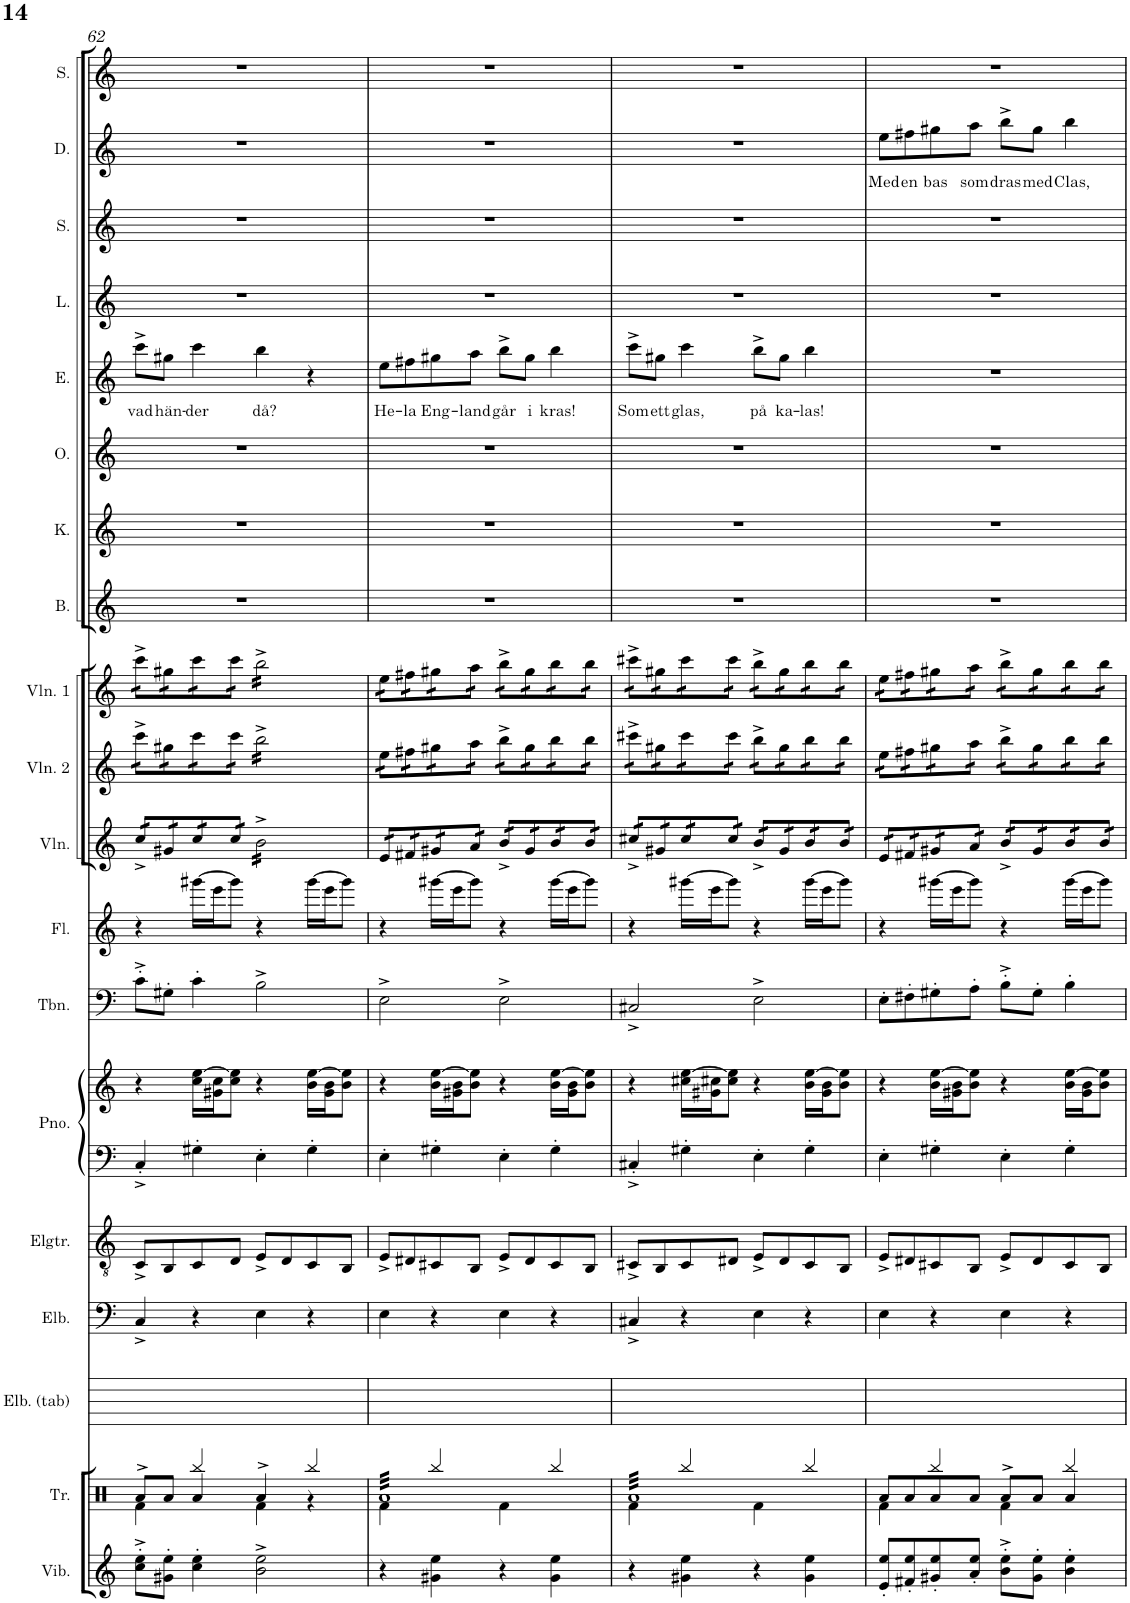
**kern	**kern	**kern	**kern	**kern	**kern	**kern	**kern	**kern	**kern	**kern	**text	**kern	**text
*part11	*part10	*part9	*part8	*part8	*part7	*part6	*part5	*part4	*part3	*part2	*part2	*part1	*part1
*staff12	*staff11	*staff10	*staff9	*staff8	*staff7	*staff6	*staff5	*staff4	*staff3	*staff2	*staff2	*staff1	*staff1
*I"Vibrafon	*I"Elbas	*I"Elgitarr	*I"Piano	*	*I"Trombon	*I"Tvärflöjt	*I"Violin	*I"Violin 2	*I"Violin 1	*I"Elisabet	*	*I"Drake	*
*I'Vib.	*I'Elb.	*I'Elgtr.	*I'Pno.	*	*I'Tbn.	*	*I'Vln.	*I'Vln. 2	*I'Vln. 1	*I'E.	*	*I'D.	*
!!LO:PB:g=z
*clefG2	*clefF4	*clefGv2	*clefF4	*clefG2	*clefF4	*clefG2	*clefG2	*clefG2	*clefG2	*clefG2	*	*clefG2	*
*	*Trd7c12	*	*	*	*	*	*	*	*	*	*	*	*
*k[]	*k[]	*k[]	*k[]	*k[]	*k[]	*k[]	*k[]	*k[]	*k[]	*k[]	*	*k[]	*
*M4/4	*M4/4	*M4/4	*M4/4	*M4/4	*M4/4	*M4/4	*M4/4	*M4/4	*M4/4	*M4/4	*	*M4/4	*
=62	=62	=62	=62	=62	=62	=62	=62	=62	=62	=62	=62	=62	=62
!	!	!	!	!	!	!	!	!	!	!	!LO:LY:b	!	!
*	*	*	*	*	*	*	*tremolo	*	*	*	*	*	*
*	*	*	*	*	*	*	*	*tremolo	*	*	*	*	*
*	*	*	*	*	*	*	*	*	*tremolo	*	*	*	*
8cc\'^ 8ee\'^L	4C^/	8C^/L	4C'^/	4r	8c'^\L	4r	16cc^/LL	16ccc^\LL	16ccc^\LL	8ccc^\L	vad	1r	.
.	.	.	.	.	.	.	16cc^/	16ccc^\	16ccc^\	.	.	.	.
!	!	!	!	!	!	!	!	!	!	!	!LO:LY:b	!	!
8g#X\' 8ee\'J	.	8BB/	.	.	8G#X'\J	.	16g#X/	16gg#X\	16gg#X\	8gg#X\J	hän-	.	.
.	.	.	.	.	.	.	16g#X/	16gg#X\	16gg#X\	.	.	.	.
!	!	!	!	!	!	!	!	!	!	!	!LO:LY:b	!	!
4cc\' 4ee\'	4r	8C/	4G#X'\	16cc\ [16ee\LL	4c'\	[16ggg#X\LL	16cc/	16ccc\	16ccc\	4ccc\	-der	.	.
.	.	.	.	16g#X\ 16cc\J	.	16eee\J	16cc/	16ccc\	16ccc\	.	.	.	.
.	.	8D/J	.	8cc\ 8ee\]J	.	8ggg#\J]	16cc/	16ccc\	16ccc\	.	.	.	.
.	.	.	.	.	.	.	16cc/JJ	16ccc\JJ	16ccc\JJ	.	.	.	.
!	!	!	!	!	!	!	!	!	!	!	!LO:LY:b	!	!
2b\^ 2ee\^	4E\	8E^/L	4E'\	4r	2B^\	4r	16b^\LL	16bb^\LL	16bb^\LL	4bb\	då?	.	.
.	.	.	.	.	.	.	16b^\	16bb^\	16bb^\	.	.	.	.
.	.	8D/	.	.	.	.	16b^\	16bb^\	16bb^\	.	.	.	.
.	.	.	.	.	.	.	16b^\	16bb^\	16bb^\	.	.	.	.
.	4r	8C/	4G#'\	16b\ [16ee\LL	.	[16ggg#\LL	16b^\	16bb^\	16bb^\	4r	.	.	.
.	.	.	.	16g#\ 16b\J	.	16eee\J	16b^\	16bb^\	16bb^\	.	.	.	.
.	.	8BB/J	.	8b\ 8ee\]J	.	8ggg#\J]	16b^\	16bb^\	16bb^\	.	.	.	.
.	.	.	.	.	.	.	16b^\JJ	16bb^\JJ	16bb^\JJ	.	.	.	.
=63	=63	=63	=63	=63	=63	=63	=63	=63	=63	=63	=63	=63	=63
!	!	!	!	!	!	!	!	!	!	!	!LO:LY:b	!	!
4r	4E\	8E^/L	4E'\	4r	2E^\	4r	16e/LL	16ee\LL	16ee\LL	8ee\L	-He-	1r	.
.	.	.	.	.	.	.	16e/	16ee\	16ee\	.	.	.	.
!	!	!	!	!	!	!	!	!	!	!	!LO:LY:b	!	!
.	.	8D#X/	.	.	.	.	16f#X/	16ff#X\	16ff#X\	8ff#X\	-la	.	.
.	.	.	.	.	.	.	16f#X/	16ff#X\	16ff#X\	.	.	.	.
!	!	!	!	!	!	!	!	!	!	!	!LO:LY:b	!	!
4g#X\ 4ee\	4r	8C#X/	4G#X'\	16b\ [16ee\LL	.	[16ggg#X\LL	16g#X/	16gg#X\	16gg#X\	8gg#X\	Eng-	.	.
.	.	.	.	16g#X\ 16b\J	.	16eee\J	16g#X/	16gg#X\	16gg#X\	.	.	.	.
!	!	!	!	!	!	!	!	!	!	!	!LO:LY:b	!	!
.	.	8BB/J	.	8b\ 8ee\]J	.	8ggg#\J]	16a/	16aa\	16aa\	8aa\J	-land	.	.
.	.	.	.	.	.	.	16a/JJ	16aa\JJ	16aa\JJ	.	.	.	.
!	!	!	!	!	!	!	!	!	!	!	!LO:LY:b	!	!
4r	4E\	8E^/L	4E'\	4r	2E^\	4r	16b^/LL	16bb^\LL	16bb^\LL	8bb^\L	går	.	.
.	.	.	.	.	.	.	16b^/	16bb^\	16bb^\	.	.	.	.
!	!	!	!	!	!	!	!	!	!	!	!LO:LY:b	!	!
.	.	8D#/	.	.	.	.	16g#/	16gg#\	16gg#\	8gg#\J	i	.	.
.	.	.	.	.	.	.	16g#/	16gg#\	16gg#\	.	.	.	.
!	!	!	!	!	!	!	!	!	!	!	!LO:LY:b	!	!
4g#\ 4ee\	4r	8C#/	4G#'\	16b\ [16ee\LL	.	[16ggg#\LL	16b/	16bb\	16bb\	4bb\	kras!	.	.
.	.	.	.	16g#\ 16b\J	.	16eee\J	16b/	16bb\	16bb\	.	.	.	.
.	.	8BB/J	.	8b\ 8ee\]J	.	8ggg#\J]	16b/	16bb\	16bb\	.	.	.	.
.	.	.	.	.	.	.	16b/JJ	16bb\JJ	16bb\JJ	.	.	.	.
=64	=64	=64	=64	=64	=64	=64	=64	=64	=64	=64	=64	=64	=64
!	!	!	!	!	!	!	!	!	!	!	!LO:LY:b	!	!
4r	4C#X^/	8C#X^/L	4C#X'^/	4r	2C#X^/	4r	16cc#X^/LL	16ccc#X^\LL	16ccc#X^\LL	8ccc^\L	Som	1r	.
.	.	.	.	.	.	.	16cc#X^/	16ccc#X^\	16ccc#X^\	.	.	.	.
!	!	!	!	!	!	!	!	!	!	!	!LO:LY:b	!	!
.	.	8BB/	.	.	.	.	16g#X/	16gg#X\	16gg#X\	8gg#X\J	ett	.	.
.	.	.	.	.	.	.	16g#X/	16gg#X\	16gg#X\	.	.	.	.
!	!	!	!	!	!	!	!	!	!	!	!LO:LY:b	!	!
4g#X\ 4ee\	4r	8C#/	4G#X'\	16cc#X\ [16ee\LL	.	[16ggg#X\LL	16cc#/	16ccc#\	16ccc#\	4ccc\	glas,	.	.
.	.	.	.	16g#X\ 16cc#X\J	.	16eee\J	16cc#/	16ccc#\	16ccc#\	.	.	.	.
.	.	8D#X/J	.	8cc#\ 8ee\]J	.	8ggg#\J]	16cc#/	16ccc#\	16ccc#\	.	.	.	.
.	.	.	.	.	.	.	16cc#/JJ	16ccc#\JJ	16ccc#\JJ	.	.	.	.
!	!	!	!	!	!	!	!	!	!	!	!LO:LY:b	!	!
4r	4E\	8E^/L	4E'\	4r	2E^\	4r	16b^/LL	16bb^\LL	16bb^\LL	8bb^\L	på	.	.
.	.	.	.	.	.	.	16b^/	16bb^\	16bb^\	.	.	.	.
!	!	!	!	!	!	!	!	!	!	!	!LO:LY:b	!	!
.	.	8D#/	.	.	.	.	16g#/	16gg#\	16gg#\	8gg#\J	ka-	.	.
.	.	.	.	.	.	.	16g#/	16gg#\	16gg#\	.	.	.	.
!	!	!	!	!	!	!	!	!	!	!	!LO:LY:b	!	!
4g#\ 4ee\	4r	8C#/	4G#'\	16b\ [16ee\LL	.	[16ggg#\LL	16b/	16bb\	16bb\	4bb\	-las!	.	.
.	.	.	.	16g#\ 16b\J	.	16eee\J	16b/	16bb\	16bb\	.	.	.	.
.	.	8BB/J	.	8b\ 8ee\]J	.	8ggg#\J]	16b/	16bb\	16bb\	.	.	.	.
.	.	.	.	.	.	.	16b/JJ	16bb\JJ	16bb\JJ	.	.	.	.
=65	=65	=65	=65	=65	=65	=65	=65	=65	=65	=65	=65	=65	=65
!	!	!	!	!	!	!	!	!	!	!	!	!	!LO:LY:b
8e/' 8ee/'L	4E\	8E^/L	4E'\	4r	8E'\L	4r	16e/LL	16ee\LL	16ee\LL	1r	.	8ee\L	Med
.	.	.	.	.	.	.	16e/	16ee\	16ee\	.	.	.	.
!	!	!	!	!	!	!	!	!	!	!	!	!	!LO:LY:b
8f#X/' 8ee/'	.	8D#X/	.	.	8F#X'\	.	16f#X/	16ff#X\	16ff#X\	.	.	8ff#X\	en
.	.	.	.	.	.	.	16f#X/	16ff#X\	16ff#X\	.	.	.	.
!	!	!	!	!	!	!	!	!	!	!	!	!	!LO:LY:b
8g#X/' 8ee/'	4r	8C#X/	4G#X'\	16b\ [16ee\LL	8G#X'\	[16ggg#X\LL	16g#X/	16gg#X\	16gg#X\	.	.	8gg#X\	bas
.	.	.	.	16g#X\ 16b\J	.	16eee\J	16g#X/	16gg#X\	16gg#X\	.	.	.	.
!	!	!	!	!	!	!	!	!	!	!	!	!	!LO:LY:b
8a/' 8ee/'J	.	8BB/J	.	8b\ 8ee\]J	8A'\J	8ggg#\J]	16a/	16aa\	16aa\	.	.	8aa\J	som
.	.	.	.	.	.	.	16a/JJ	16aa\JJ	16aa\JJ	.	.	.	.
!	!	!	!	!	!	!	!	!	!	!	!	!	!LO:LY:b
8b\'^ 8ee\'^L	4E\	8E^/L	4E'\	4r	8B'^\L	4r	16b^/LL	16bb^\LL	16bb^\LL	.	.	8bb^\L	dras
.	.	.	.	.	.	.	16b^/	16bb^\	16bb^\	.	.	.	.
!	!	!	!	!	!	!	!	!	!	!	!	!	!LO:LY:b
8g#\' 8ee\'J	.	8D#/	.	.	8G#'\J	.	16g#/	16gg#\	16gg#\	.	.	8gg#\J	med
.	.	.	.	.	.	.	16g#/	16gg#\	16gg#\	.	.	.	.
!	!	!	!	!	!	!	!	!	!	!	!	!	!LO:LY:b
4b\' 4ee\'	4r	8C#/	4G#'\	16b\ [16ee\LL	4B'\	[16ggg#\LL	16b/	16bb\	16bb\	.	.	4bb\	Clas,
.	.	.	.	16g#\ 16b\J	.	16eee\J	16b/	16bb\	16bb\	.	.	.	.
.	.	8BB/J	.	8b\ 8ee\]J	.	8ggg#\J]	16b/	16bb\	16bb\	.	.	.	.
.	.	.	.	.	.	.	16b/JJ	16bb\JJ	16bb\JJ	.	.	.	.
*	*	*	*	*	*	*	*	*	*Xtremolo	*	*	*	*
*	*	*	*	*	*	*	*	*Xtremolo	*	*	*	*	*
*	*	*	*	*	*	*	*Xtremolo	*	*	*	*	*	*
=	=	=	=	=	=	=	=	=	=	=	=	=	=
*-	*-	*-	*-	*-	*-	*-	*-	*-	*-	*-	*-	*-	*-
